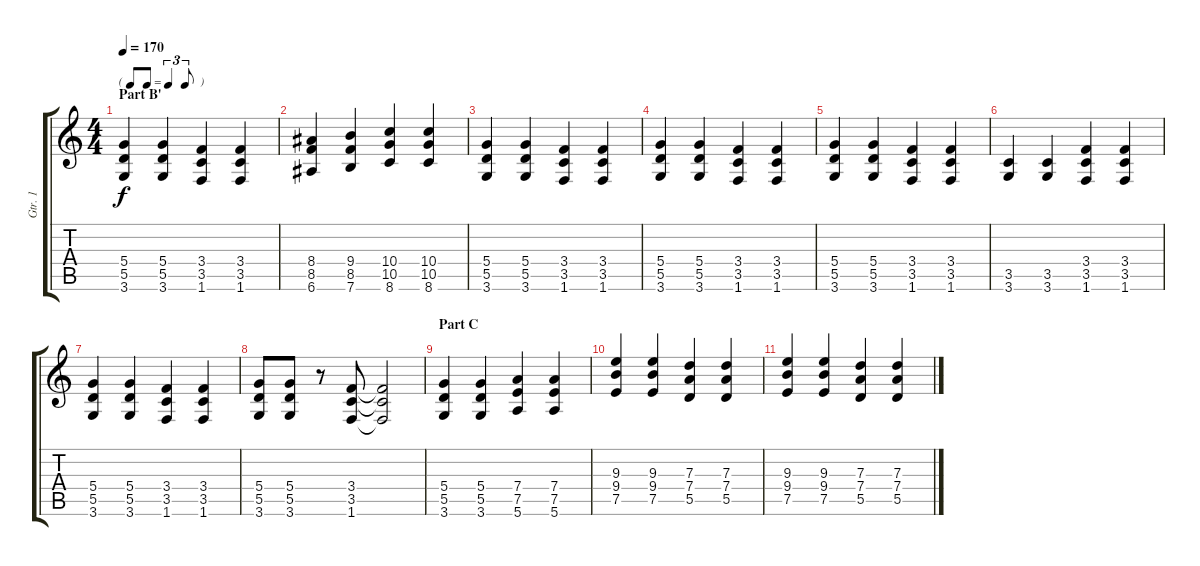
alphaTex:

\track ("Gtr. 1" "Gtr. 1") {instrument distortionguitar}
\staff {score tabs}
\tuning (E4 B3 G3 D3 A2 E2) {hide}
\ts (4 4)
\tf triplet8th
\section ("" "Part B'")
\tempo 170
\clef g2
\ks c
(5.4 5.5 3.6).4{dy f} (5.4 5.5 3.6).4 (3.4 3.5 1.6).4 (3.4 3.5 1.6).4 |
(8.4 8.5 6.6).4 (9.4 8.5 7.6).4 (10.4 10.5 8.6).4 (10.4 10.5 8.6).4 |
(5.4 5.5 3.6).4 (5.4 5.5 3.6).4 (3.4 3.5 1.6).4 (3.4 3.5 1.6).4 |
(5.4 5.5 3.6).4 (5.4 5.5 3.6).4 (3.4 3.5 1.6).4 (3.4 3.5 1.6).4 |
(5.4 5.5 3.6).4 (5.4 5.5 3.6).4 (3.4 3.5 1.6).4 (3.4 3.5 1.6).4 |
(3.5 3.6).4 (3.5 3.6).4 (3.4 3.5 1.6).4 (3.4 3.5 1.6).4 |
(5.4 5.5 3.6).4 (5.4 5.5 3.6).4 (3.4 3.5 1.6).4 (3.4 3.5 1.6).4 |
(5.4 5.5 3.6).8 (5.4 5.5 3.6).8 r.8 (3.4 3.5 1.6).8 (3.4{t} 3.5{t} 1.6{t}).2 |
\section ("" "Part C")
(5.4 5.5 3.6).4 (5.4 5.5 3.6).4 (7.4 7.5 5.6).4 (7.4 7.5 5.6).4 |
(9.3 9.4 7.5).4 (9.3 9.4 7.5).4 (7.3 7.4 5.5).4 (7.3 7.4 5.5).4 |
(9.3 9.4 7.5).4 (9.3 9.4 7.5).4 (7.3 7.4 5.5).4 (7.3 7.4 5.5).4
